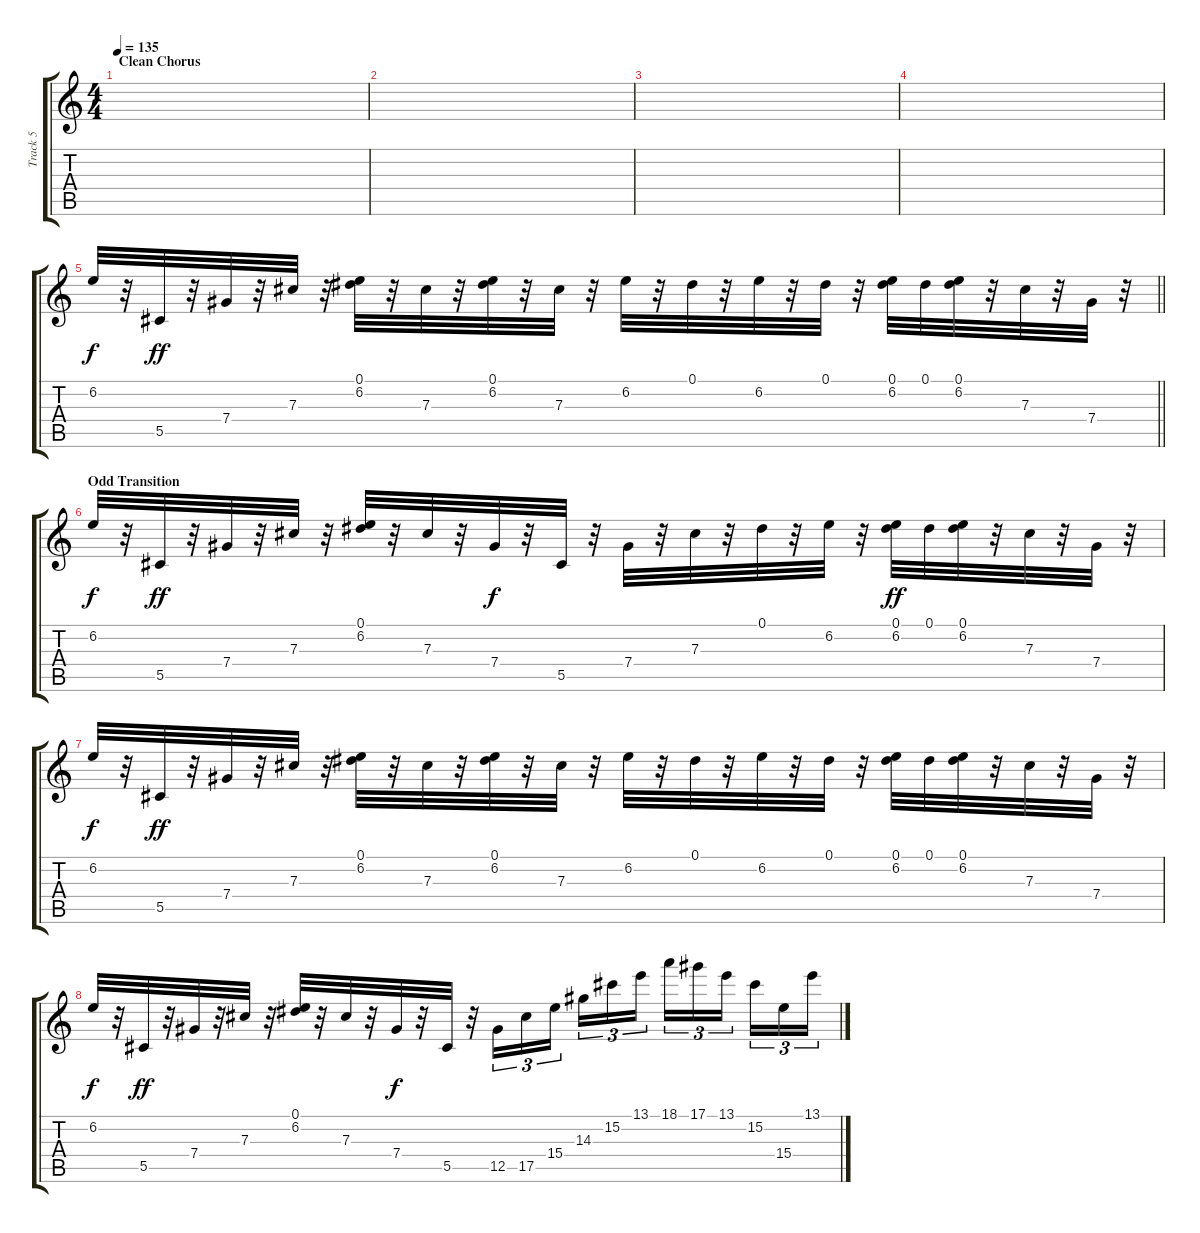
\track ("Track 5" "Track 5") {instrument electricguitarclean}
\staff {score tabs}
\tuning (Eb4 Bb3 Gb3 Db3 Ab2 Db2) {hide}
\ts (4 4)
\section ("" "Clean Chorus")
\tempo 135
\clef g2
\ks c
|
|
|
|
\barLineRight lightlight
6.2.32{volume 0 instrument lead1square} r.32 5.5.32{dy ff volume 13} r.32 7.4.32 r.32 7.3.32 r.32 (0.1 6.2).32 r.32 7.3.32 r.32 (0.1 6.2).32 r.32 7.3.32 r.32 6.2.32 r.32 0.1.32 r.32 6.2.32 r.32 0.1.32 r.32 (0.1 6.2).32 0.1.32 (0.1 6.2).32 r.32 7.3.32 r.32 7.4.32 r.32 |
\section ("" "Odd Transition")
6.2.32{dy f} r.32 5.5.32{dy ff} r.32 7.4.32 r.32 7.3.32 r.32 (0.1 6.2).32 r.32 7.3.32 r.32 7.4.32{dy f} r.32 5.5.32 r.32 7.4.32 r.32 7.3.32 r.32 0.1.32 r.32 6.2.32 r.32 (0.1 6.2).32{dy ff} 0.1.32 (0.1 6.2).32 r.32 7.3.32 r.32 7.4.32 r.32 |
6.2.32{dy f} r.32 5.5.32{dy ff} r.32 7.4.32 r.32 7.3.32 r.32 (0.1 6.2).32 r.32 7.3.32 r.32 (0.1 6.2).32 r.32 7.3.32 r.32 6.2.32 r.32 0.1.32 r.32 6.2.32 r.32 0.1.32 r.32 (0.1 6.2).32 0.1.32 (0.1 6.2).32 r.32 7.3.32 r.32 7.4.32 r.32 |
6.2.32{dy f} r.32 5.5.32{dy ff} r.32 7.4.32 r.32 7.3.32 r.32 (0.1 6.2).32 r.32 7.3.32 r.32 7.4.32{dy f} r.32 5.5.32 r.32 12.5.16{tu (3 2)} 17.5.16{tu (3 2)} 15.4.16{tu (3 2) beam splitsecondary} 14.3.16{tu (3 2)} 15.2.16{tu (3 2)} 13.1.16{tu (3 2)} 18.1.16{tu (3 2)} 17.1.16{tu (3 2)} 13.1.16{tu (3 2) beam splitsecondary} 15.2.16{tu (3 2)} 15.4.16{tu (3 2)} 13.1.16{tu (3 2)}
